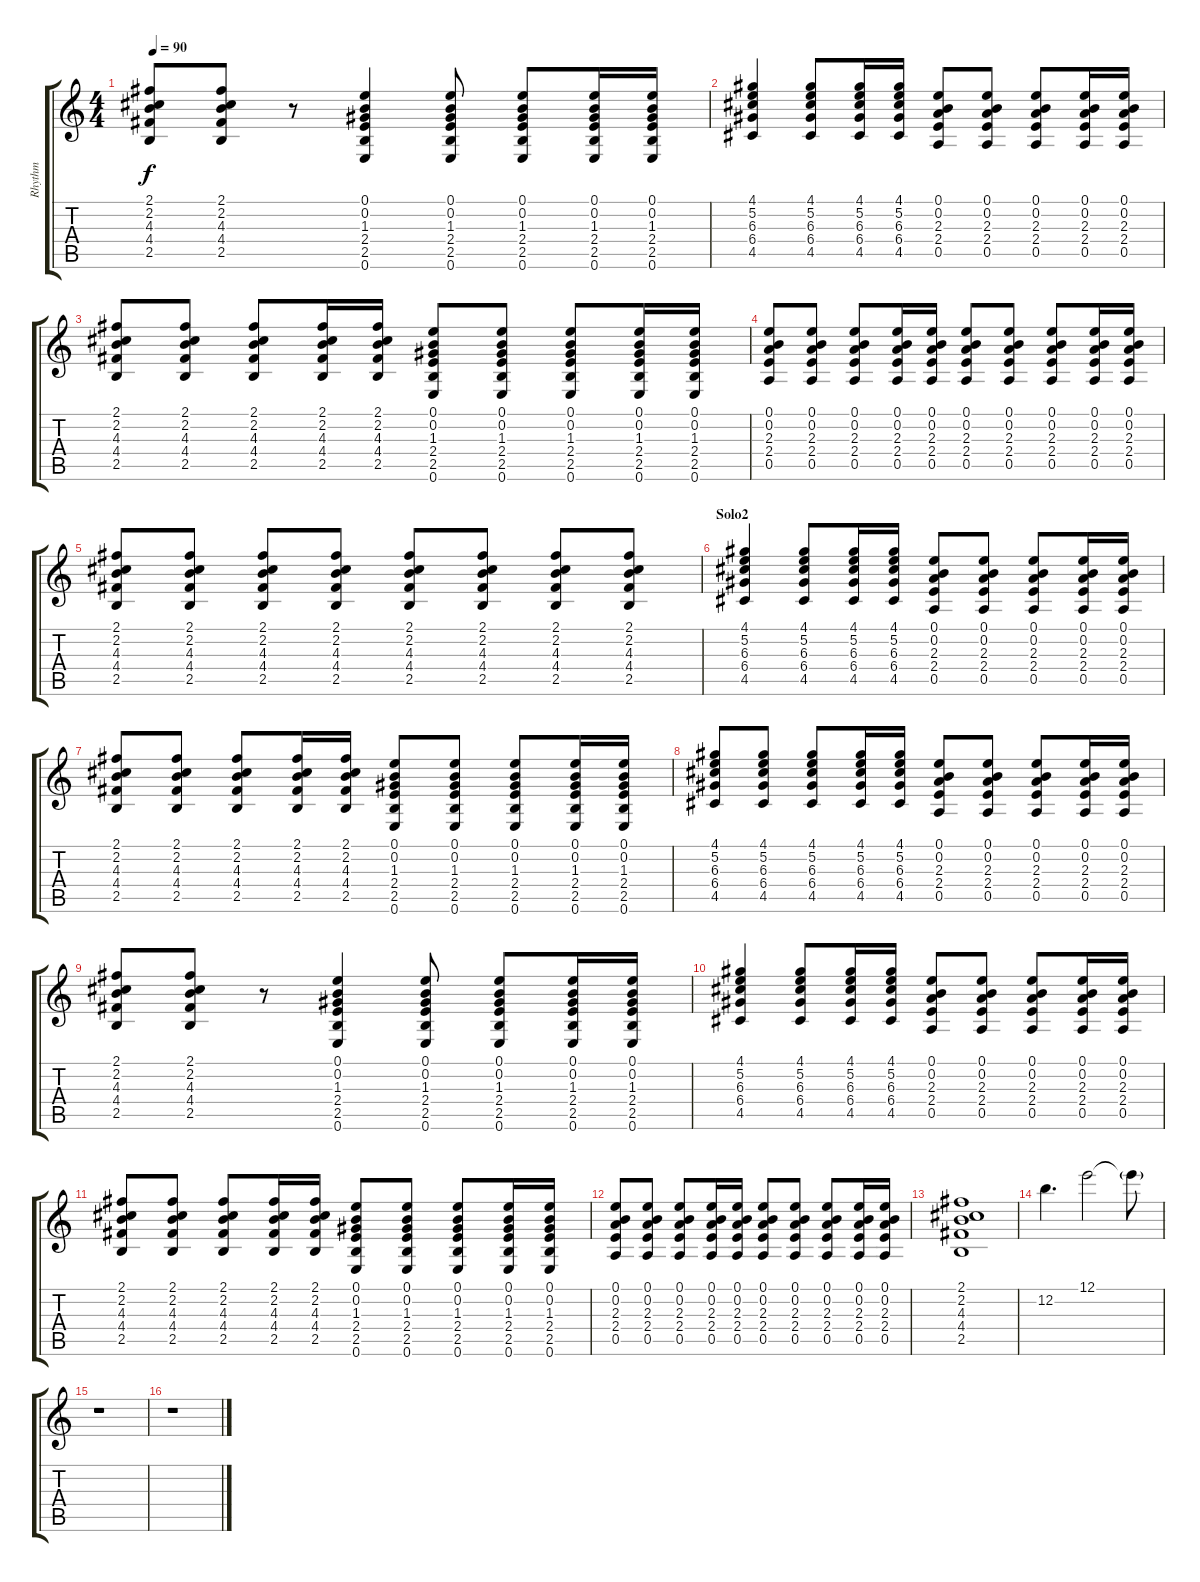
\track ("Rhythm" "Rhythm") {instrument acousticguitarsteel}
\staff {score tabs}
\tuning (E4 B3 G3 D3 A2 E2) {hide}
\ts (4 4)
\tempo 90
\clef g2
\ks c
(2.1 2.2 4.3 4.4 2.5).8{dy f} (2.1 2.2 4.3 4.4 2.5).8 r.8 (0.1 0.2 1.3 2.4 2.5 0.6).4 (0.1 0.2 1.3 2.4 2.5 0.6).8 (0.1 0.2 1.3 2.4 2.5 0.6).8 (0.1 0.2 1.3 2.4 2.5 0.6).16 (0.1 0.2 1.3 2.4 2.5 0.6).16 |
(4.1 5.2 6.3 6.4 4.5).4 (4.1 5.2 6.3 6.4 4.5).8 (4.1 5.2 6.3 6.4 4.5).16 (4.1 5.2 6.3 6.4 4.5).16 (0.1 0.2 2.3 2.4 0.5).8 (0.1 0.2 2.3 2.4 0.5).8 (0.1 0.2 2.3 2.4 0.5).8 (0.1 0.2 2.3 2.4 0.5).16 (0.1 0.2 2.3 2.4 0.5).16 |
(2.1 2.2 4.3 4.4 2.5).8 (2.1 2.2 4.3 4.4 2.5).8 (2.1 2.2 4.3 4.4 2.5).8 (2.1 2.2 4.3 4.4 2.5).16 (2.1 2.2 4.3 4.4 2.5).16 (0.1 0.2 1.3 2.4 2.5 0.6).8 (0.1 0.2 1.3 2.4 2.5 0.6).8 (0.1 0.2 1.3 2.4 2.5 0.6).8 (0.1 0.2 1.3 2.4 2.5 0.6).16 (0.1 0.2 1.3 2.4 2.5 0.6).16 |
(0.1 0.2 2.3 2.4 0.5).8 (0.1 0.2 2.3 2.4 0.5).8 (0.1 0.2 2.3 2.4 0.5).8 (0.1 0.2 2.3 2.4 0.5).16 (0.1 0.2 2.3 2.4 0.5).16 (0.1 0.2 2.3 2.4 0.5).8 (0.1 0.2 2.3 2.4 0.5).8 (0.1 0.2 2.3 2.4 0.5).8 (0.1 0.2 2.3 2.4 0.5).16 (0.1 0.2 2.3 2.4 0.5).16 |
(2.1 2.2 4.3 4.4 2.5).8 (2.1 2.2 4.3 4.4 2.5).8 (2.1 2.2 4.3 4.4 2.5).8 (2.1 2.2 4.3 4.4 2.5).8 (2.1 2.2 4.3 4.4 2.5).8 (2.1 2.2 4.3 4.4 2.5).8 (2.1 2.2 4.3 4.4 2.5).8 (2.1 2.2 4.3 4.4 2.5).8 |
\section ("" "Solo2")
(4.1 5.2 6.3 6.4 4.5).4 (4.1 5.2 6.3 6.4 4.5).8 (4.1 5.2 6.3 6.4 4.5).16 (4.1 5.2 6.3 6.4 4.5).16 (0.1 0.2 2.3 2.4 0.5).8 (0.1 0.2 2.3 2.4 0.5).8 (0.1 0.2 2.3 2.4 0.5).8 (0.1 0.2 2.3 2.4 0.5).16 (0.1 0.2 2.3 2.4 0.5).16 |
(2.1 2.2 4.3 4.4 2.5).8 (2.1 2.2 4.3 4.4 2.5).8 (2.1 2.2 4.3 4.4 2.5).8 (2.1 2.2 4.3 4.4 2.5).16 (2.1 2.2 4.3 4.4 2.5).16 (0.1 0.2 1.3 2.4 2.5 0.6).8 (0.1 0.2 1.3 2.4 2.5 0.6).8 (0.1 0.2 1.3 2.4 2.5 0.6).8 (0.1 0.2 1.3 2.4 2.5 0.6).16 (0.1 0.2 1.3 2.4 2.5 0.6).16 |
(4.1 5.2 6.3 6.4 4.5).8 (4.1 5.2 6.3 6.4 4.5).8 (4.1 5.2 6.3 6.4 4.5).8 (4.1 5.2 6.3 6.4 4.5).16 (4.1 5.2 6.3 6.4 4.5).16 (0.1 0.2 2.3 2.4 0.5).8 (0.1 0.2 2.3 2.4 0.5).8 (0.1 0.2 2.3 2.4 0.5).8 (0.1 0.2 2.3 2.4 0.5).16 (0.1 0.2 2.3 2.4 0.5).16 |
(2.1 2.2 4.3 4.4 2.5).8 (2.1 2.2 4.3 4.4 2.5).8 r.8 (0.1 0.2 1.3 2.4 2.5 0.6).4 (0.1 0.2 1.3 2.4 2.5 0.6).8 (0.1 0.2 1.3 2.4 2.5 0.6).8 (0.1 0.2 1.3 2.4 2.5 0.6).16 (0.1 0.2 1.3 2.4 2.5 0.6).16 |
(4.1 5.2 6.3 6.4 4.5).4 (4.1 5.2 6.3 6.4 4.5).8 (4.1 5.2 6.3 6.4 4.5).16 (4.1 5.2 6.3 6.4 4.5).16 (0.1 0.2 2.3 2.4 0.5).8 (0.1 0.2 2.3 2.4 0.5).8 (0.1 0.2 2.3 2.4 0.5).8 (0.1 0.2 2.3 2.4 0.5).16 (0.1 0.2 2.3 2.4 0.5).16 |
(2.1 2.2 4.3 4.4 2.5).8 (2.1 2.2 4.3 4.4 2.5).8 (2.1 2.2 4.3 4.4 2.5).8 (2.1 2.2 4.3 4.4 2.5).16 (2.1 2.2 4.3 4.4 2.5).16 (0.1 0.2 1.3 2.4 2.5 0.6).8 (0.1 0.2 1.3 2.4 2.5 0.6).8 (0.1 0.2 1.3 2.4 2.5 0.6).8 (0.1 0.2 1.3 2.4 2.5 0.6).16 (0.1 0.2 1.3 2.4 2.5 0.6).16 |
(0.1 0.2 2.3 2.4 0.5).8 (0.1 0.2 2.3 2.4 0.5).8 (0.1 0.2 2.3 2.4 0.5).8 (0.1 0.2 2.3 2.4 0.5).16 (0.1 0.2 2.3 2.4 0.5).16 (0.1 0.2 2.3 2.4 0.5).8 (0.1 0.2 2.3 2.4 0.5).8 (0.1 0.2 2.3 2.4 0.5).8 (0.1 0.2 2.3 2.4 0.5).16 (0.1 0.2 2.3 2.4 0.5).16 |
(2.1 2.2 4.3 4.4 2.5).1 |
12.2.4{d} 12.1.2 12.1{g t}.8 |
r.1 |
r.1
